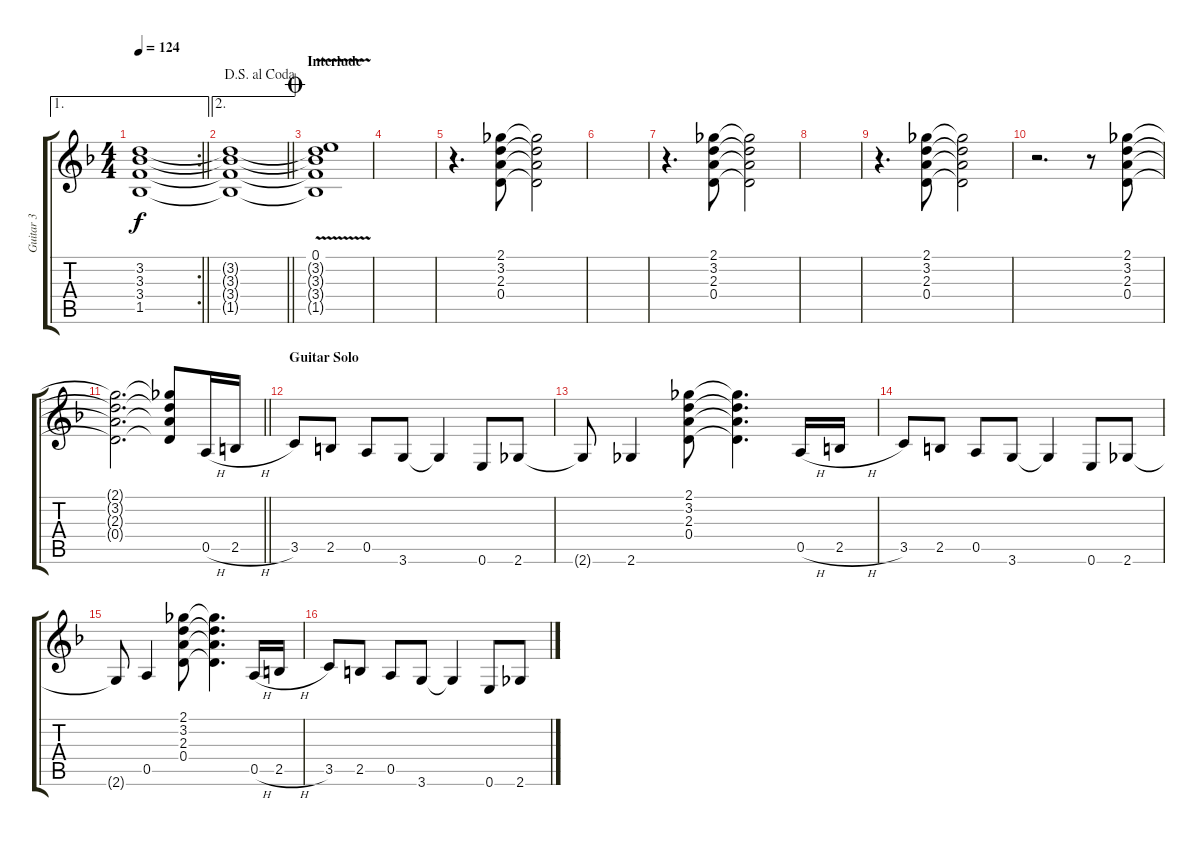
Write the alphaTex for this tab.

\track ("Guitar 3" "Guitar 3") {instrument acousticguitarsteel}
\staff {score tabs}
\tuning (E4 B3 G3 D3 A2 E2) {hide}
\ae 1
\rc 2
\ts (4 4)
\tempo 124
\clef g2
\barLineRight lightlight
\ks f
(3.2{t} 3.3{t} 3.4{t} 1.5{t}).1{dy f} |
\ae 2
\jump dalsegnoalcoda
\barLineRight lightlight
(3.2{t} 3.3{t} 3.4{t} 1.5{t}).1 |
\section ("" "Interlude")
\jump coda
(0.1{v} 3.2{t} 3.3{t} 3.4{t} 1.5{t}).1 |
|
r.4{d} (2.1 3.2 2.3 0.4).8 (2.1{t} 3.2{t} 2.3{t} 0.4{t}).2 |
|
r.4{d} (2.1 3.2 2.3 0.4).8 (2.1{t} 3.2{t} 2.3{t} 0.4{t}).2 |
|
r.4{d} (2.1 3.2 2.3 0.4).8 (2.1{t} 3.2{t} 2.3{t} 0.4{t}).2 |
r.2{d} r.8 (2.1 3.2 2.3 0.4).8 |
\barLineRight lightlight
(2.1{t} 3.2{t} 2.3{t} 0.4{t}).2{d} (2.1{t} 3.2{t} 2.3{t} 0.4{t}).8 0.5{h}.16 2.5{h}.16 |
\section ("" "Guitar Solo")
3.5.8 2.5.8 0.5.8 3.6.8 3.6{t}.4 0.6.8 2.6.8 |
2.6{t}.8 2.6.4 (2.1 3.2 2.3 0.4).8 (2.1{t} 3.2{t} 2.3{t} 0.4{t}).4{d} 0.5{h}.16 2.5{h}.16 |
3.5.8 2.5.8 0.5.8 3.6.8 3.6{t}.4 0.6.8 2.6.8 |
2.6{t}.8 0.5.4 (2.1 3.2 2.3 0.4).8 (2.1{t} 3.2{t} 2.3{t} 0.4{t}).4{d} 0.5{h}.16 2.5{h}.16 |
3.5.8 2.5.8 0.5.8 3.6.8 3.6{t}.4 0.6.8 2.6.8
